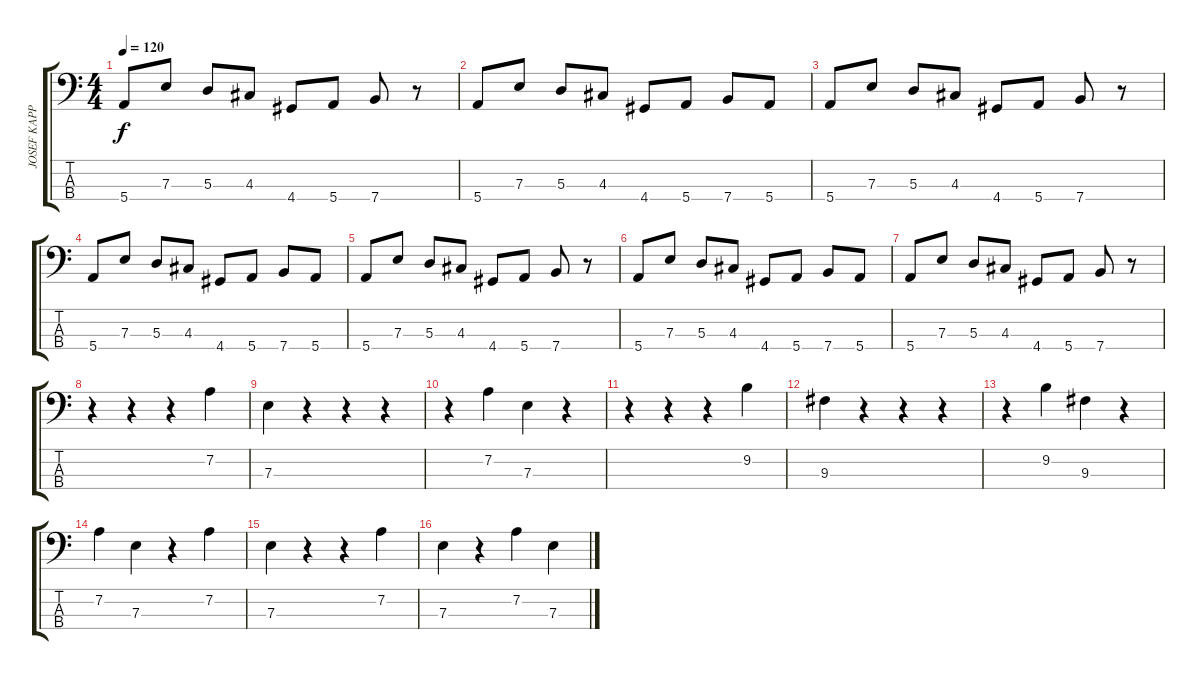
\track ("JOSEF KAPPL" "JOSEF KAPP") {instrument electricbassfinger}
\staff {score tabs}
\tuning (G2 D2 A1 E1) {hide}
\ts (4 4)
\tempo 120
\clef f4
\ks c
5.4.8{dy f} 7.3.8 5.3.8 4.3.8 4.4.8 5.4.8 7.4.8 r.8 |
5.4.8 7.3.8 5.3.8 4.3.8 4.4.8 5.4.8 7.4.8 5.4.8 |
5.4.8 7.3.8 5.3.8 4.3.8 4.4.8 5.4.8 7.4.8 r.8 |
5.4.8 7.3.8 5.3.8 4.3.8 4.4.8 5.4.8 7.4.8 5.4.8 |
5.4.8 7.3.8 5.3.8 4.3.8 4.4.8 5.4.8 7.4.8 r.8 |
5.4.8 7.3.8 5.3.8 4.3.8 4.4.8 5.4.8 7.4.8 5.4.8 |
5.4.8 7.3.8 5.3.8 4.3.8 4.4.8 5.4.8 7.4.8 r.8 |
r.4 r.4 r.4 7.2.4 |
7.3.4 r.4 r.4 r.4 |
r.4 7.2.4 7.3.4 r.4 |
r.4 r.4 r.4 9.2.4 |
9.3.4 r.4 r.4 r.4 |
r.4 9.2.4 9.3.4 r.4 |
7.2.4 7.3.4 r.4 7.2.4 |
7.3.4 r.4 r.4 7.2.4 |
7.3.4 r.4 7.2.4 7.3.4
